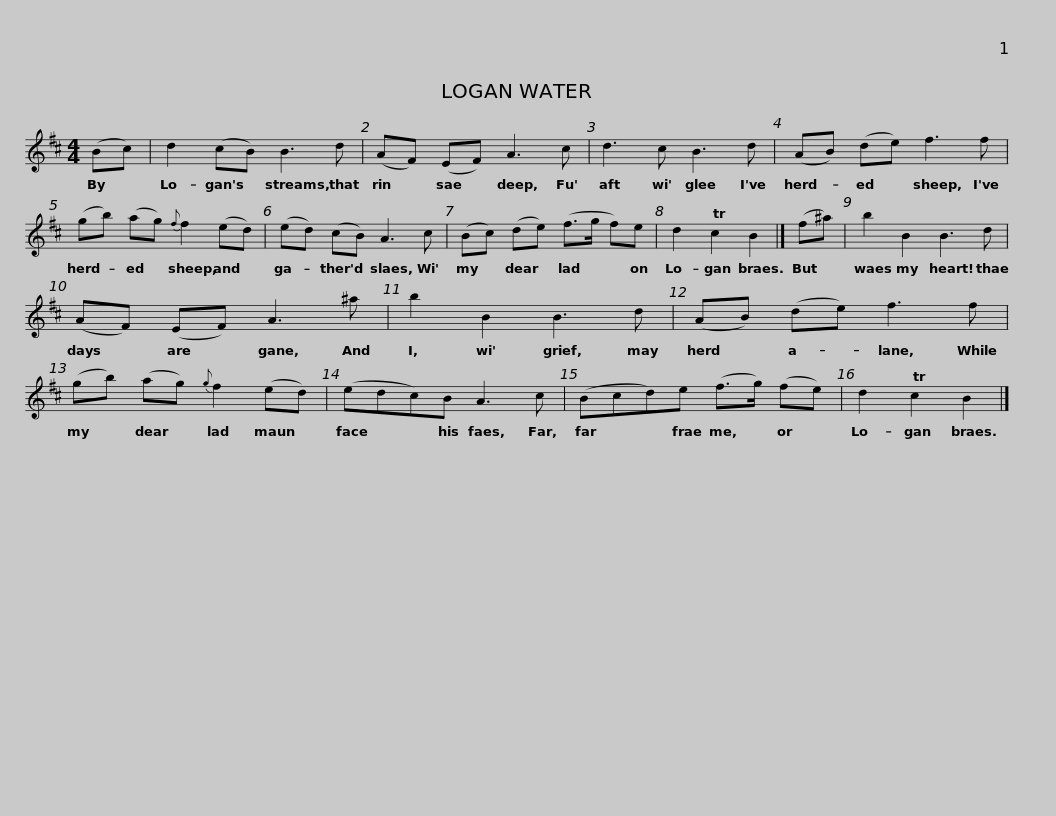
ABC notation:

X:1
L:1/8
M:4/4
I:linebreak $
K:Bmin
V:1 treble
V:1
 (Bc) | d2 (cB) B3 d | (AF) (EF) A3 c | d3 c B3 d | (AB) (de) f3 f |$ %5
 (gb) (ag){f} f2 (ed) | (ed) (cB) A3 c | (Bc) (de) (f>g f)e | d2 Tc2 B2 |] (f^a) |$ %10
 b2 B2 B3 d | (AF) (EF) A3 ^a | b2 B2 B3 d | (AB) (de) f3 f |$ (gb) (ag){g} f2 (ed) | %15
 (edc)B A3 c | (Bcd)e (f>g) (fe) | d2 Tc2 B2 |] %18
